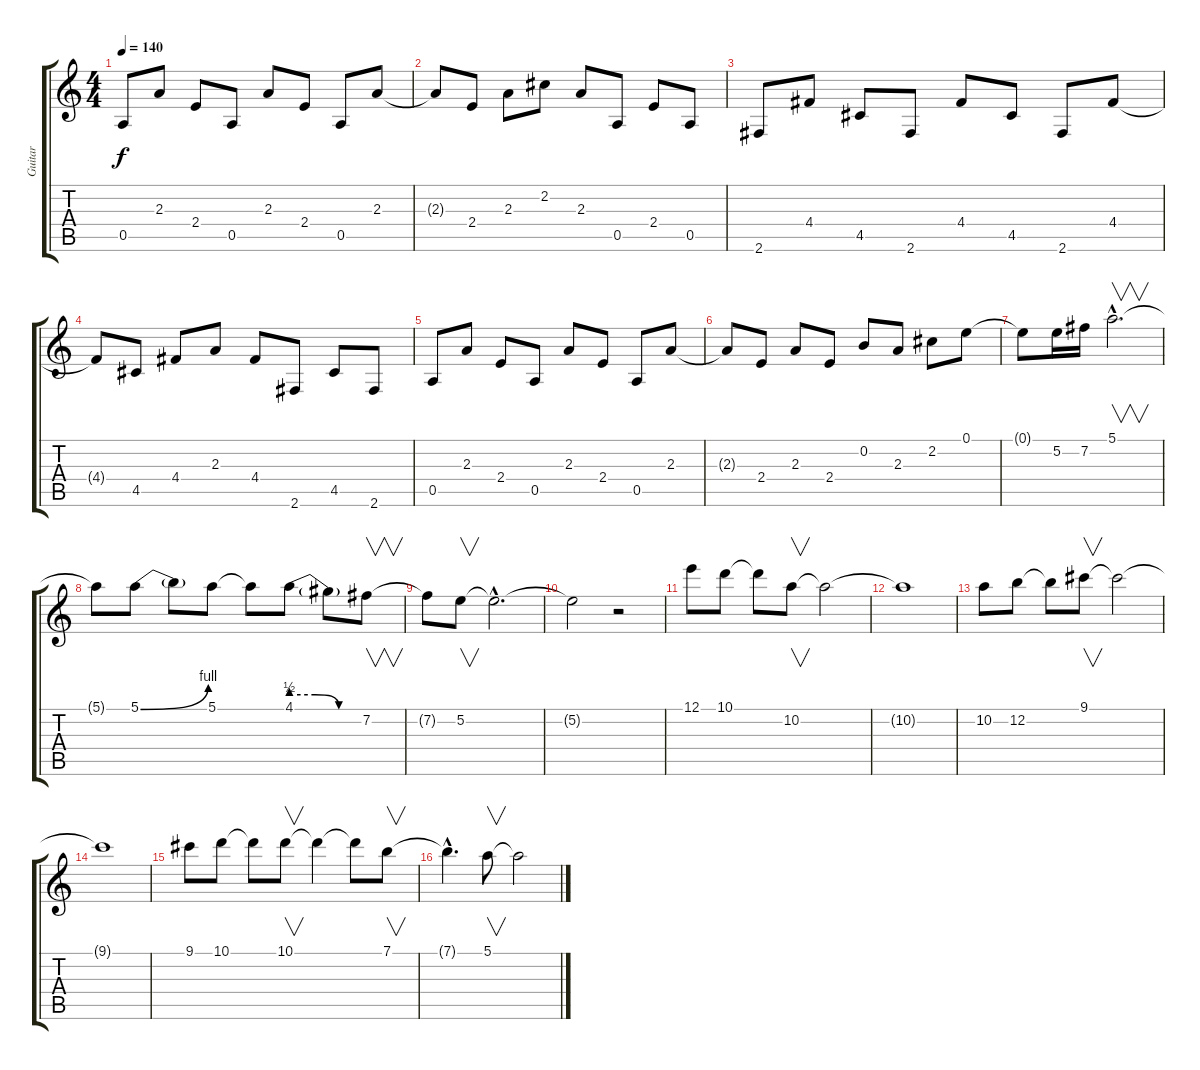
\track ("Guitar" "Guitar") {instrument overdrivenguitar}
\staff {score tabs}
\tuning (E4 B3 G3 D3 A2 E2) {hide}
\ts (4 4)
\tempo 140
\clef g2
\ks c
0.5.8{dy f} 2.3.8 2.4.8 0.5.8 2.3.8 2.4.8 0.5.8 2.3.8 |
2.3{t}.8 2.4.8 2.3.8 2.2.8 2.3.8 0.5.8 2.4.8 0.5.8 |
2.6.8 4.4.8 4.5.8 2.6.8 4.4.8 4.5.8 2.6.8 4.4.8 |
4.4{t}.8 4.5.8 4.4.8 2.3.8 4.4.8 2.6.8 4.5.8 2.6.8 |
0.5.8 2.3.8 2.4.8 0.5.8 2.3.8 2.4.8 0.5.8 2.3.8 |
2.3{t}.8 2.4.8 2.3.8 2.4.8 0.2.8 2.3.8 2.2.8 0.1.8 |
0.1{t}.8 5.2.16 7.2.16 5.1{hac}.2{v d} |
5.1{t}.8 5.1{be (bend 0 0 60 4)}.8 5.1{t}.8 5.1.8 5.1{t}.8 4.1{be (custom 0 2 20 2 40 0 60 0)}.8 4.1{t}.8 7.2.8{v} |
7.2{t}.8 5.2.8{v} 5.2{hac t}.2{d} |
5.2{t}.2 r.2 |
12.1.8 10.1.8 10.1{t}.8 10.2.8{v} 10.2{t}.2 |
10.2{t}.1 |
10.2.8 12.2.8 12.2{t}.8 9.1.8{v} 9.1{t}.2 |
9.1{t}.1 |
9.1.8 10.1.8 10.1{t}.8 10.1.8{v} 10.1{t}.4 10.1{t}.8 7.1.8{v} |
7.1{hac t}.4{d} 5.1.8{v} 5.1{t}.2
